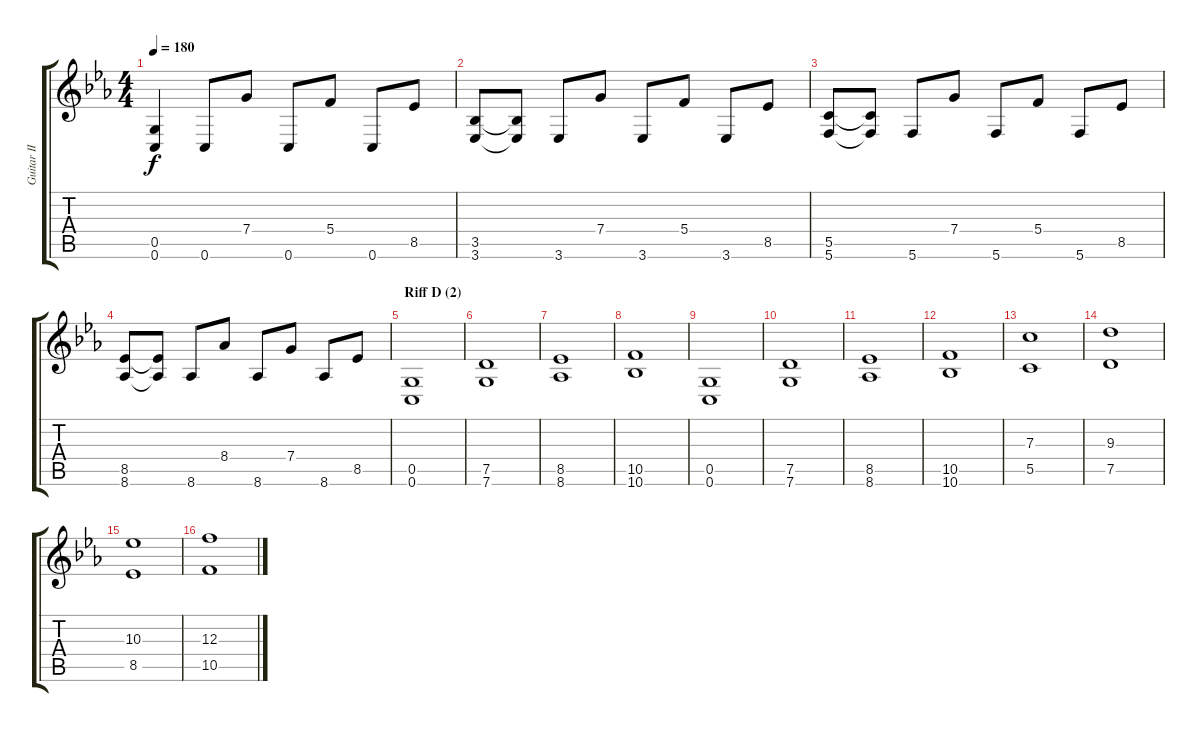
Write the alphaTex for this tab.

\track ("Guitar II" "Guitar II") {instrument distortionguitar}
\staff {score tabs}
\tuning (D4 A3 F3 C3 G2 C2) {hide}
\ts (4 4)
\tempo 180
\clef g2
\ks cminor
(0.5 0.6).4{dy f} 0.6.8 7.4.8 0.6.8 5.4.8 0.6.8 8.5.8 |
(3.5 3.6).8 (3.5{t} 3.6{t}).8 3.6.8 7.4.8 3.6.8 5.4.8 3.6.8 8.5.8 |
(5.5 5.6).8 (5.5{t} 5.6{t}).8 5.6.8 7.4.8 5.6.8 5.4.8 5.6.8 8.5.8 |
(8.5 8.6).8 (8.5{t} 8.6{t}).8 8.6.8 8.4.8 8.6.8 7.4.8 8.6.8 8.5.8 |
\section ("" "Riff D (2)")
(0.5 0.6).1 |
(7.5 7.6).1 |
(8.5 8.6).1 |
(10.5 10.6).1 |
(0.5 0.6).1 |
(7.5 7.6).1 |
(8.5 8.6).1 |
(10.5 10.6).1 |
(7.3 5.5).1 |
(9.3 7.5).1 |
(10.3 8.5).1 |
(12.3 10.5).1
